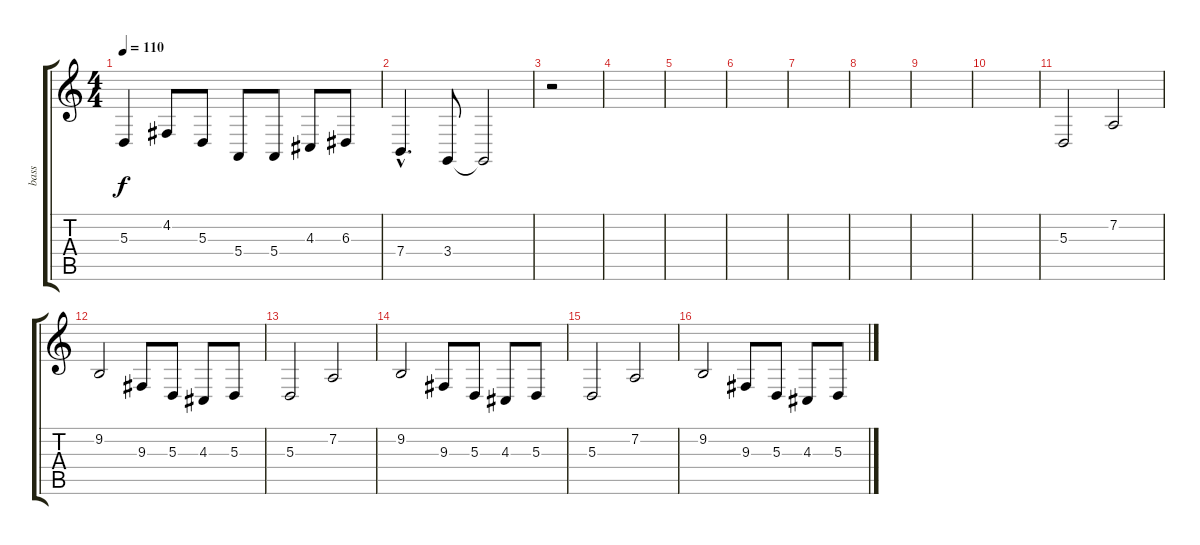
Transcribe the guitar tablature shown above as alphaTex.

\track ("bass" "bass") {instrument electricbassfinger}
\staff {score tabs}
\tuning (G2 D2 A1 E1 A2 E2) {hide}
\ts (4 4)
\tempo 110
\clef g2
\ks c
5.3.4{dy f} 4.2.8 5.3.8 5.4.8 5.4.8 4.3.8 6.3.8 |
7.4{hac}.4{d} 3.4.8 3.4{t}.2 |
r.2 |
|
|
|
|
|
|
|
5.3.2 7.2.2 |
9.2.2 9.3.8 5.3.8 4.3.8 5.3.8 |
5.3.2 7.2.2 |
9.2.2 9.3.8 5.3.8 4.3.8 5.3.8 |
5.3.2 7.2.2 |
9.2.2 9.3.8 5.3.8 4.3.8 5.3.8
